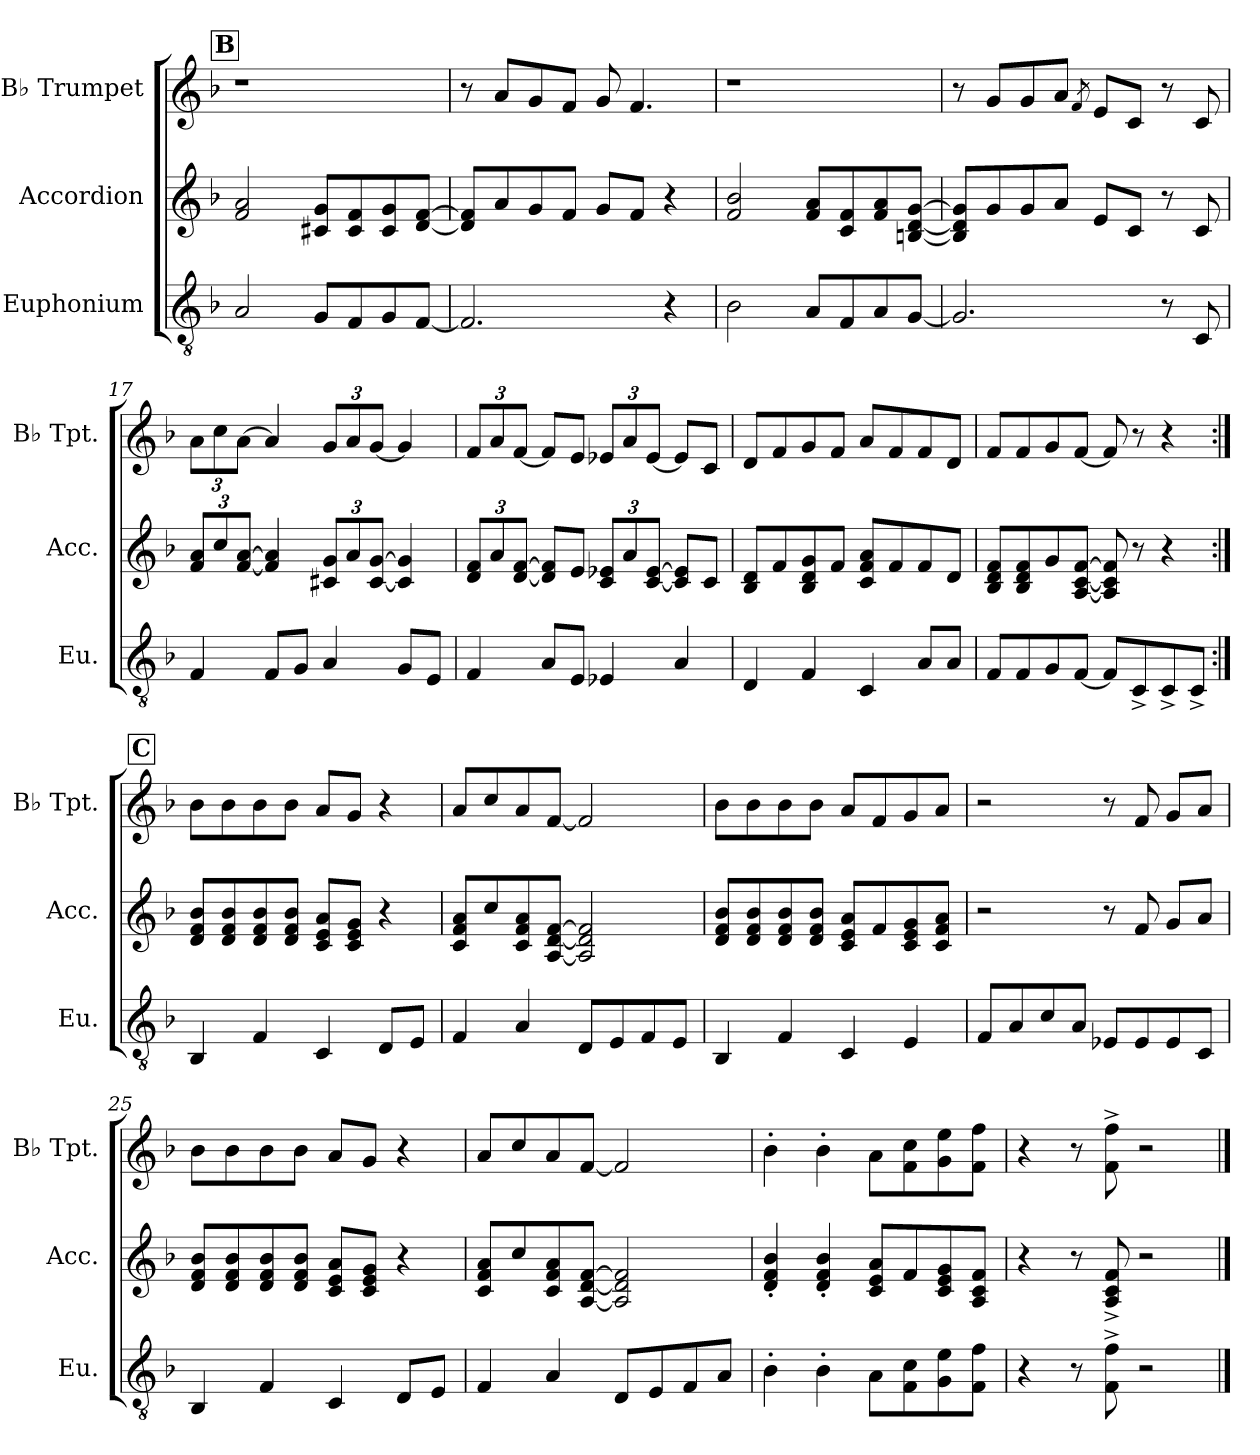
**kern	**kern	**kern
*part3	*part2	*part1
*staff3	*staff2	*staff1
*I"Euphonium	*I"Accordion	*I"B♭ Trumpet
*I'Eu.	*I'Acc.	*I'B♭ Tpt.
*clefGv2	*clefG2	*clefG2
*ITrd1c2	*	*ITrd1c2
*k[b-e-a-]	*k[b-]	*k[b-e-a-]
!!LO:REH:place=s1:a:B:fs=14:t=B
=13	=13	=13
2G	2f 2a	1r
8FL	8c#X 8gL	.
8E-	8c# 8f	.
8F	8c# 8g	.
[8E-J	[8d [8fJ	.
=14	=14	=14
2.E-]	8d] 8f]L	8r
.	8a	8gL
.	8g	8f
.	8fJ	8e-J
.	8gL	8f
.	8fJ	4.e-
4r	4r	.
=15	=15	=15
2A-	2f 2b-	1r
8GL	8f 8aL	.
8E-	8c 8f	.
8G	8f 8a	.
[8FJ	[8Bn [8d [8gJ	.
=16	=16	=16
2.F]	8B] 8d] 8g]L	8r
.	8g	8fL
.	8g	8f
.	8aJ	8gJ
.	.	8qe-
.	8eL	8dL
.	8cJ	8B-J
8r	8r	8r
8BB-	8c	8B-
=17	=17	=17
*	*Xbrackettup	*Xbrackettup
4E-	12f 12aL	12gL
.	12cc	12b-
.	[12f [12aJ	[12gJ
8E-L	4f] 4a]	4g]
8FJ	.	.
4G	12c#X 12gL	12fL
.	12a	12g
.	[12c# [12gJ	[12fJ
8FL	4c#] 4g]	4f]
8DJ	.	.
=18	=18	=18
4E-	12d 12fL	12e-L
.	12a	12g
.	[12d [12fJ	[12e-J
8GL	8d] 8f]L	8e-L]
8DJ	8eJ	8dJ
4D-X	12c 12e-XL	12d-XL
.	12a	12g
.	[12c [12e-J	[12d-J
4G	8c] 8e-]L	8d-L]
.	8cJ	8B-J
=19	=19	=19
4C	8B- 8dL	8cL
.	8f	8e-
4E-	8B- 8d 8g	8f
.	8fJ	8e-J
4BB-	8c 8f 8aL	8gL
.	8f	8e-
8GL	8f	8e-
8GJ	8dJ	8cJ
=20	=20	=20
8E-L	8B- 8d 8fL	8e-L
8E-	8B- 8d 8f	8e-
8F	8g	8f
[8E-J	[8A [8c [8fJ	[8e-J
8E-L]	8A] 8c] 8f]	8e-]
8BB-^	8r	8r
8BB-^	4r	4r
8BB-^J	.	.
!!LO:REH:place=s1:a:B:fs=14:t=C
=21:|!	=21:|!	=21:|!
4AA-	8d 8f 8b-L	8a-L
.	8d 8f 8b-	8a-
4E-	8d 8f 8b-	8a-
.	8d 8f 8b-J	8a-J
4BB-	8c 8e 8aL	8gL
.	8c 8e 8gJ	8fJ
8CL	4r	4r
8DJ	.	.
=22	=22	=22
4E-	8c 8f 8aL	8gL
.	8cc	8b-
4G	8c 8f 8a	8g
.	[8A [8d [8fJ	[8e-J
8CL	2A] 2d] 2f]	2e-]
8D	.	.
8E-	.	.
8DJ	.	.
=23	=23	=23
4AA-	8d 8f 8b-L	8a-L
.	8d 8f 8b-	8a-
4E-	8d 8f 8b-	8a-
.	8d 8f 8b-J	8a-J
4BB-	8c 8e 8aL	8gL
.	8f	8e-
4D	8c 8e 8g	8f
.	8c 8f 8aJ	8gJ
=24	=24	=24
8E-L	2r	2r
8G	.	.
8B-	.	.
8GJ	.	.
8D-XL	8r	8r
8D-	8f	8e-
8D-	8gL	8fL
8BB-J	8aJ	8gJ
=25	=25	=25
4AA-	8d 8f 8b-L	8a-L
.	8d 8f 8b-	8a-
4E-	8d 8f 8b-	8a-
.	8d 8f 8b-J	8a-J
4BB-	8c 8e 8aL	8gL
.	8c 8e 8gJ	8fJ
8CL	4r	4r
8DJ	.	.
=26	=26	=26
4E-	8c 8f 8aL	8gL
.	8cc	8b-
4G	8c 8f 8a	8g
.	[8A [8d [8fJ	[8e-J
8CL	2A] 2d] 2f]	2e-]
8D	.	.
8E-	.	.
8GJ	.	.
=27	=27	=27
4A-'	4d' 4f' 4b-'	4a-'
4A-'	4d' 4f' 4b-'	4a-'
8GL	8c 8e 8aL	8gL
8E- 8B-	8f	8e- 8b-
8F 8d	8c 8e 8g	8f 8dd
8E- 8e-J	8A 8c 8fJ	8e- 8ee-J
=28	=28	=28
4r	4r	4r
8r	8r	8r
8E-^ 8e-^	8A^ 8c^ 8f^	8e-^ 8ee-^
2r	2r	2r
==	==	==
*-	*-	*-
